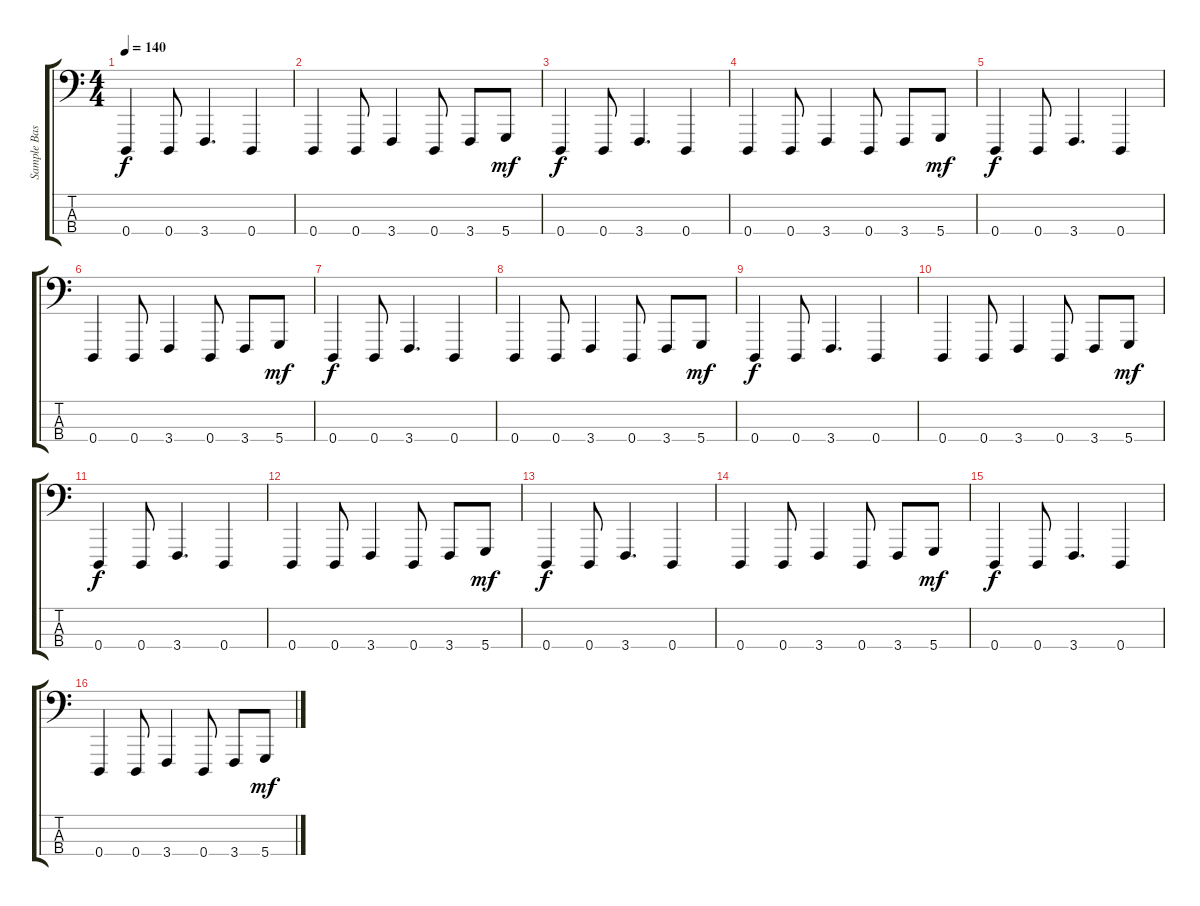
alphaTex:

\track ("Sample Bassline" "Sample Bas") {instrument lead8bassandlead}
\staff {score tabs}
\tuning (G2 D2 A1 D1) {hide}
\ts (4 4)
\tempo 140
\clef f4
\ks c
0.4.4{dy f} 0.4.8 3.4.4{d} 0.4.4 |
0.4.4 0.4.8 3.4.4 0.4.8 3.4.8 5.4.8{dy mf} |
0.4.4{dy f} 0.4.8 3.4.4{d} 0.4.4 |
0.4.4 0.4.8 3.4.4 0.4.8 3.4.8 5.4.8{dy mf} |
0.4.4{dy f} 0.4.8 3.4.4{d} 0.4.4 |
0.4.4 0.4.8 3.4.4 0.4.8 3.4.8 5.4.8{dy mf} |
0.4.4{dy f} 0.4.8 3.4.4{d} 0.4.4 |
0.4.4 0.4.8 3.4.4 0.4.8 3.4.8 5.4.8{dy mf} |
0.4.4{dy f} 0.4.8 3.4.4{d} 0.4.4 |
0.4.4 0.4.8 3.4.4 0.4.8 3.4.8 5.4.8{dy mf} |
0.4.4{dy f} 0.4.8 3.4.4{d} 0.4.4 |
0.4.4 0.4.8 3.4.4 0.4.8 3.4.8 5.4.8{dy mf} |
0.4.4{dy f} 0.4.8 3.4.4{d} 0.4.4 |
0.4.4 0.4.8 3.4.4 0.4.8 3.4.8 5.4.8{dy mf} |
0.4.4{dy f} 0.4.8 3.4.4{d} 0.4.4 |
0.4.4 0.4.8 3.4.4 0.4.8 3.4.8 5.4.8{dy mf}
